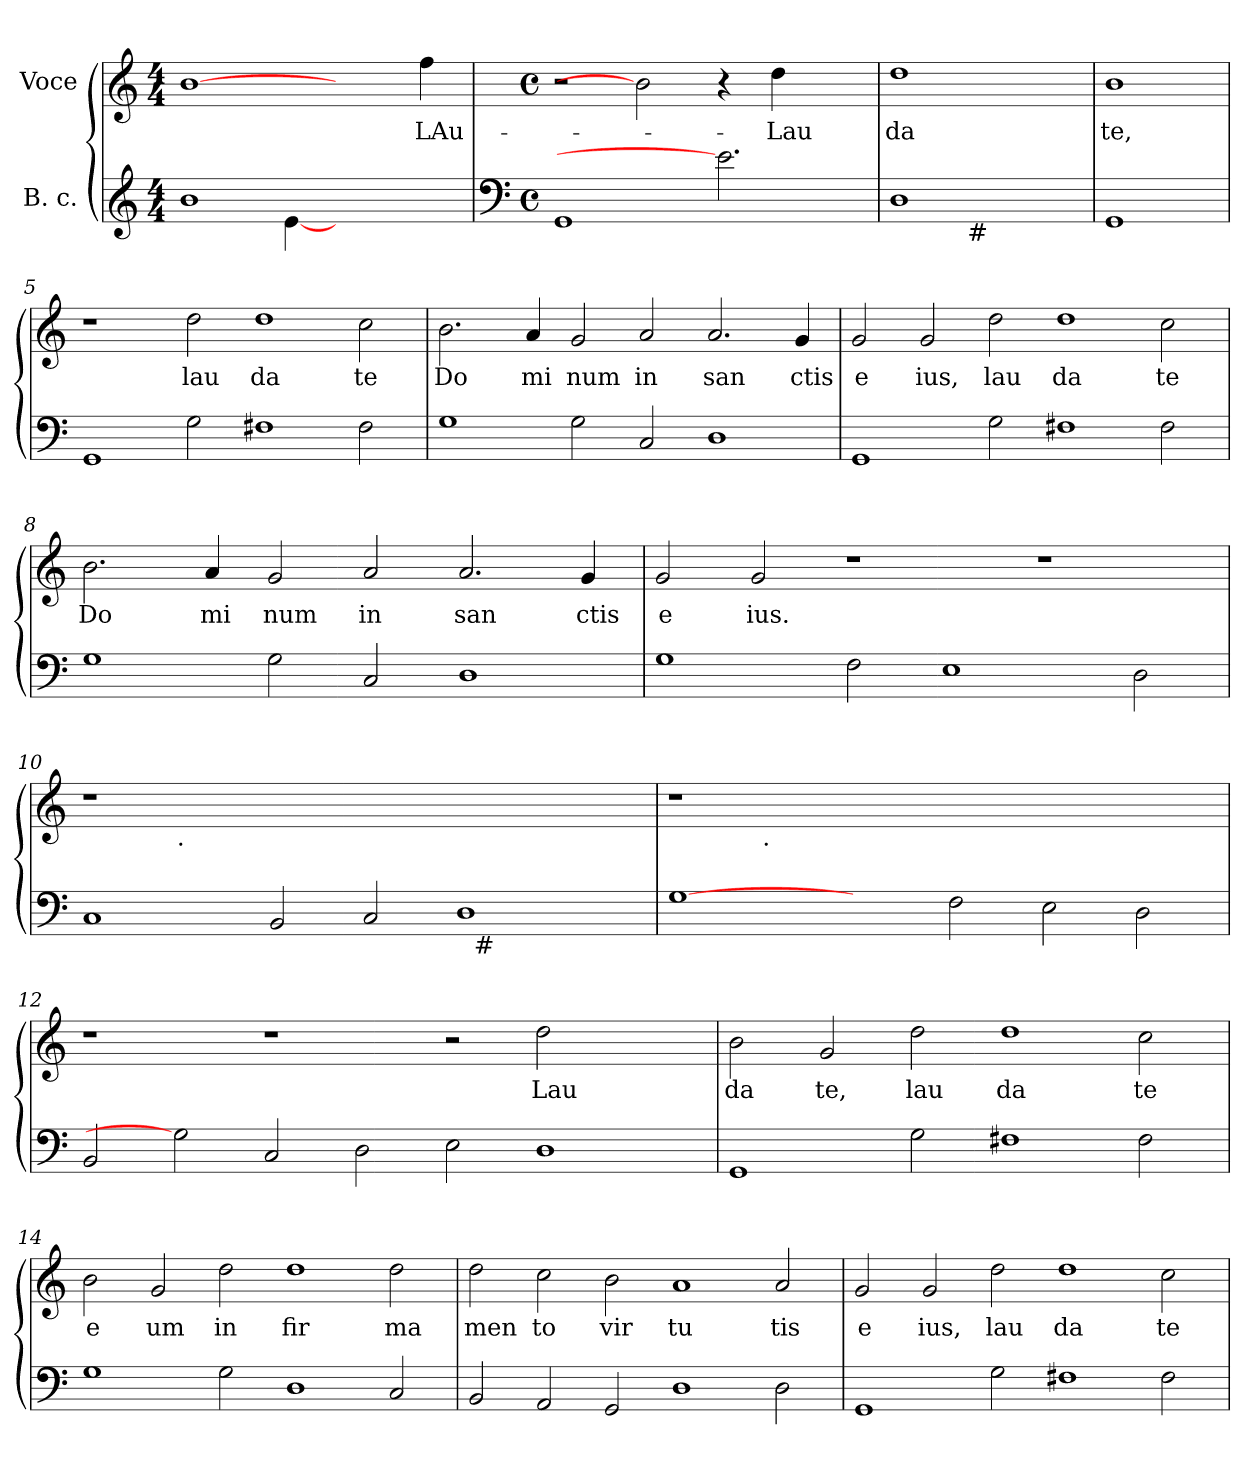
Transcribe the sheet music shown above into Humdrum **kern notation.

**kern	**kern	**text
*part2	*part1	*part1
*staff2	*staff1	*staff1
*I"B. c.	*I"Voce	*
*clefG2	*clefG2	*
*k[]	*k[]	*
*C:	*C:	*
*M4/4	*M4/4	*
=1	=1	=1
*^	*	*
1b	2.ryy	[1b	.
.	[4e	.	.
2.ryy	2.ryy	2ryy	.
!	!	!LO:N:head=solid	!LO:LY:b
.	.	4ff\	LAu-
*v	*v	*	*
=2	=2	=2
*clefF4	*	*
*M4/4	*M4/4	*
*met(c)	*met(c)	*
1GG	2r	.
.	2b]	.
2.e]	4r	.
!	!	!LO:LY:b
.	4dd\	-Lau
.	4ryy	.
=3	=3	=3
!	!	!LO:LY:b
*^	*	*
1D	4ryy	1dd	da
.	16ryy	.	.
!	!LO:TX:b:t=#	!	!
.	2ryy	.	.
.	8.ryy	.	.
=4	=4	=4	=4
!	!	!	!LO:LY:b
*v	*v	*	*
1GG	1b	te,
=5	=5	=5
1GG	1r	.
!	!	!LO:LY:b
2G\	2dd\	lau
!	!	!LO:LY:b
1F#X	1dd	da
!	!	!LO:LY:b
2F#\	2cc\	te
=6	=6	=6
!	!	!LO:LY:b
1G	2.b\	Do
!	!	!LO:LY:b
.	4a/	mi
!	!	!LO:LY:b
2G\	2g/	num
!	!	!LO:LY:b
2C/	2a/	in
!	!	!LO:LY:b
1D	2.a/	san
!	!	!LO:LY:b
.	4g/	ctis
=7	=7	=7
!	!	!LO:LY:b
1GG	2g/	e
!	!	!LO:LY:b
.	2g/	ius,
!	!	!LO:LY:b
2G\	2dd\	lau
!	!	!LO:LY:b
1F#X	1dd	da
!	!	!LO:LY:b
2F#\	2cc\	te
!!LO:LB:g=z
=8	=8	=8
!	!	!LO:LY:b
1G	2.b\	Do
!	!	!LO:LY:b
.	4a/	mi
!	!	!LO:LY:b
2G\	2g/	num
!	!	!LO:LY:b
2C/	2a/	in
!	!	!LO:LY:b
1D	2.a/	san
!	!	!LO:LY:b
.	4g/	ctis
=9	=9	=9
!	!	!LO:LY:b
1G	2g/	e
!	!	!LO:LY:b
.	2g/	ius.
2F\	1r	.
1E	.	.
.	1r	.
2D\	.	.
=10	=10	=10
*^	*^	*
1C	1ryy	1r	2ryy	.
!	!	!	!LO:TX:b:t=.	!
.	.	.	1ryy	.
2BB/	1ryy	0ryy	.	.
2C/	.	.	1.ryy	.
1D	32ryy	.	.	.
!	!LO:TX:b:t=#	!	!	!
.	2ryy	.	.	.
.	4...ryy	.	.	.
*v	*v	*	*	*
=11	=11	=11	=11
[1G	1r	2ryy	.
!	!	!LO:TX:b:t=.	!
.	.	1ryy	.
2ryy	0ryy	.	.
2F\	.	1.ryy	.
2E\	.	.	.
2D\	.	.	.
*	*v	*v	*
=12	=12	=12
2BB/	1r	.
2G]	.	.
2C/	1r	.
2D\	.	.
2E\	2r	.
!	!	!LO:LY:b
1D	2dd\	Lau
.	2ryy	.
!!LO:LB:g=z
=13	=13	=13
!	!	!LO:LY:b
1GG	2b\	da
!	!	!LO:LY:b
.	2g/	te,
!	!	!LO:LY:b
2G\	2dd\	lau
!	!	!LO:LY:b
1F#X	1dd	da
!	!	!LO:LY:b
2F#\	2cc\	te
=14	=14	=14
!	!	!LO:LY:b
1G	2b\	e
!	!	!LO:LY:b
.	2g/	um
!	!	!LO:LY:b
2G\	2dd\	in
!	!	!LO:LY:b
1D	1dd	fir
!	!	!LO:LY:b
2C/	2dd\	ma
=15	=15	=15
!	!	!LO:LY:b
2BB/	2dd\	men
!	!	!LO:LY:b
2AA/	2cc\	to
!	!	!LO:LY:b
2GG/	2b\	vir
!	!	!LO:LY:b
1D	1a	tu
!	!	!LO:LY:b
2D\	2a/	tis
=16	=16	=16
!	!	!LO:LY:b
1GG	2g/	e
!	!	!LO:LY:b
.	2g/	ius,
!	!	!LO:LY:b
2G\	2dd\	lau
!	!	!LO:LY:b
1F#X	1dd	da
!	!	!LO:LY:b
2F#\	2cc\	te
=	=	=
*-	*-	*-
